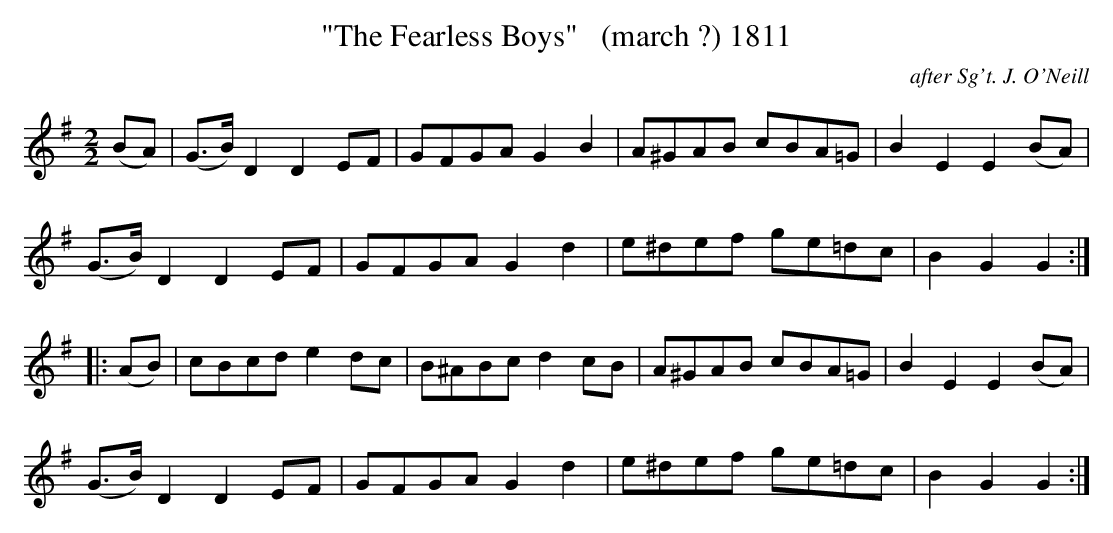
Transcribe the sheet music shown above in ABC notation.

X:1
T:"The Fearless Boys"   (march ?) 1811
C:after Sg't. J. O'Neill
BRENNAN July 2003 (HTTP://WWW.SOSYOURMOM.COM)
M:2/2
L:1/8
K:G
(BA)|(G3/2B/2) D2D2EF|GFGA G2B2|A^GAB cBA=G|B2E2E2(BA)|
(G3/2B/2) D2D2EF|GFGA G2d2|e^def ge=dc|B2G2G2:|
|:(AB)|cBcd e2dc|B^ABc d2cB|A^GAB cBA=G|B2E2E2(BA)|
(G3/2B/2) D2D2EF|GFGA G2d2|e^def ge=dc|B2G2G2:|
